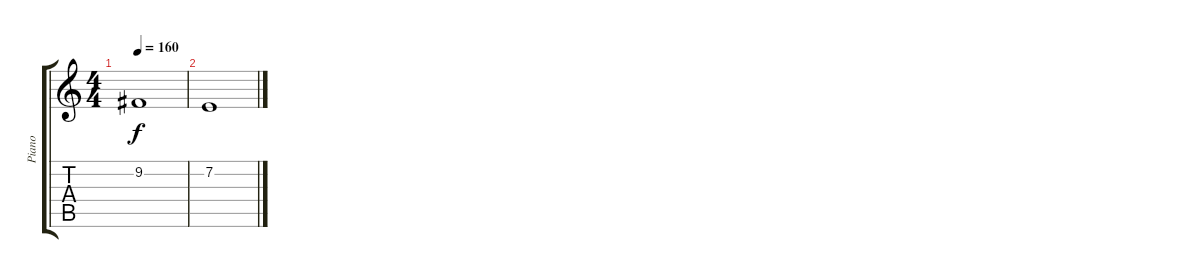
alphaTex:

\track ("Piano" "Piano") {instrument acousticgrandpiano}
\staff {score tabs}
\tuning (D4 A3 F3 C3 G2 C2) {hide}
\ts (4 4)
\tempo 160
\clef g2
\ks c
9.2.1{dy f} |
7.2.1
